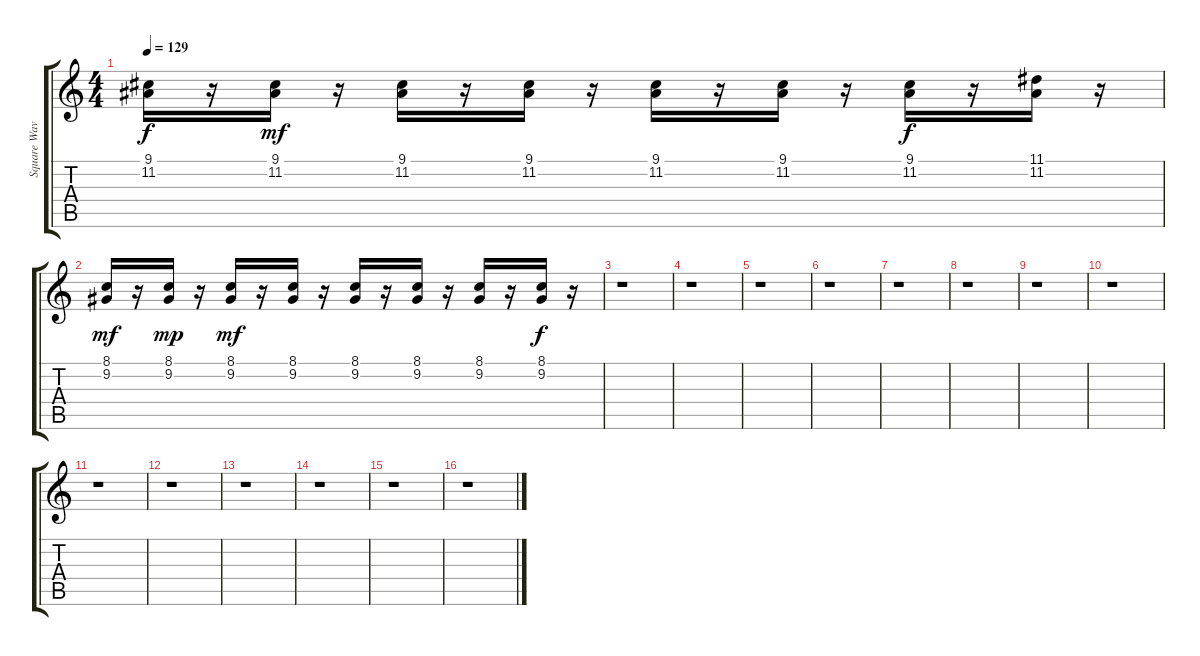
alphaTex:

\track ("Square Wav" "Square Wav") {instrument lead1square}
\staff {score tabs}
\tuning (E4 B3 G3 D3 A2 E2) {hide}
\ts (4 4)
\tempo 129
\clef g2
\ks c
(9.1 11.2).16{dy f} r.16 (9.1 11.2).16{dy mf} r.16 (9.1 11.2).16 r.16 (9.1 11.2).16 r.16 (9.1 11.2).16 r.16 (9.1 11.2).16 r.16 (9.1 11.2).16{dy f} r.16 (11.1 11.2).16 r.16 |
(8.1 9.2).16{dy mf} r.16 (8.1 9.2).16{dy mp} r.16 (8.1 9.2).16{dy mf} r.16 (8.1 9.2).16 r.16 (8.1 9.2).16 r.16 (8.1 9.2).16 r.16 (8.1 9.2).16 r.16 (8.1 9.2).16{dy f} r.16 |
r.1 |
r.1 |
r.1 |
r.1 |
r.1 |
r.1 |
r.1 |
r.1 |
r.1 |
r.1 |
r.1 |
r.1 |
r.1 |
r.1
